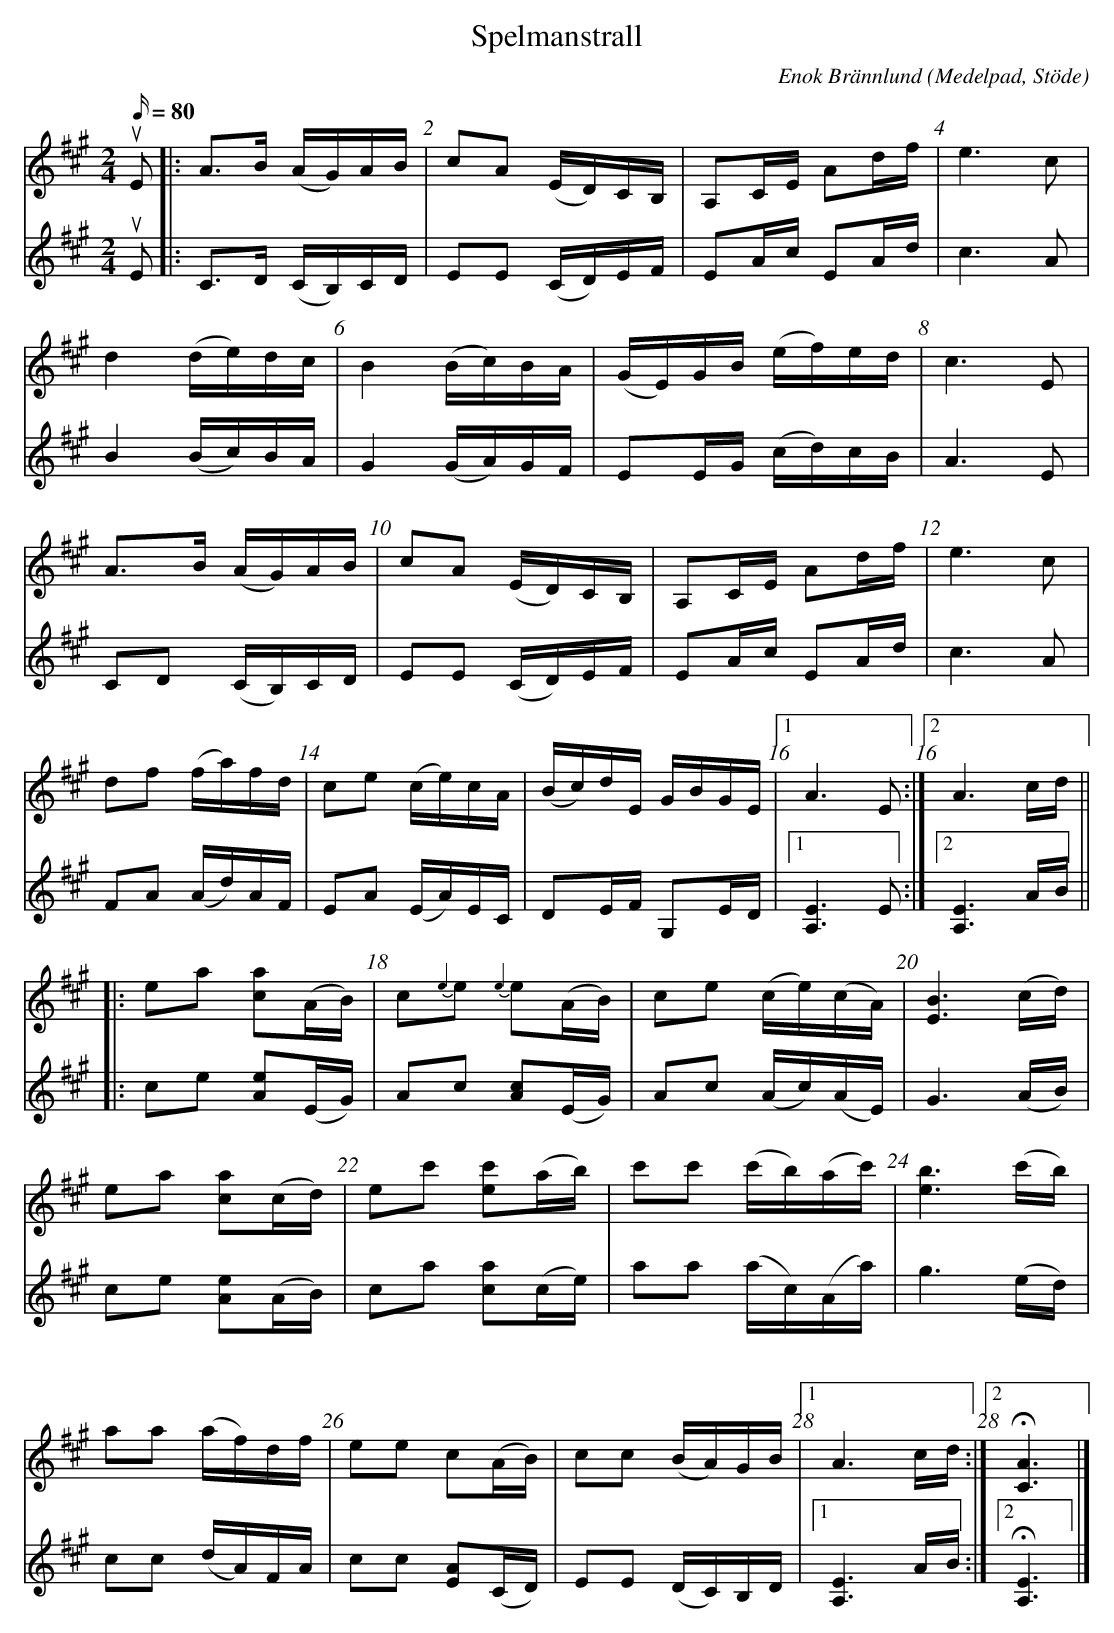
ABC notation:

X:1
T: Spelmanstrall
M: 2/4
L: 1/16
C: Enok Brännlund
O: Medelpad, Stöde
Q: 80
K: A
V:1
V:2
[V:1] uE2 \
[V:2] uE2 \
[V:1]|: A3B     (AG)AB    | c2A2         (ED)CB,  | A,2CE   A2df     | e6     c2   |
[V:2]|: C3D     (CB,)CD   | E2E2         (CD)EF   | E2Ac    E2Ad     | c6     A2   |
[V:1]   d4      (de)dc    | B4           (Bc)BA   | (GE)GB (ef)ed    | c6     E2   |
[V:2]   B4      (Bc)BA    | G4           (GA)GF   | E2EG   (cd)cB    | A6     E2   |
[V:1]   A3B     (AG)AB    | c2A2         (ED)CB,  | A,2CE   A2df     | e6     c2   |
[V:2]   C2D2    (CB,)CD   | E2E2         (CD)EF   | E2Ac    E2Ad     | c6     A2   |
[V:1]   d2f2    (fa)fd    | c2e2         (ce)cA   | (Bc)dE  GBGE     |1 A6    E2  :|2 A6    cd ||
[V:2]   F2A2    (Ad)AF    | E2A2         (EA)EC   | D2EF    G,2ED    |1 [A,E]6 E2  :|2 [A,E]6 AB ||
[V:1]|: e2a2    [ca]2(AB) | c2{e2}e2 {e2}   e2(AB)| c2e2   (ce)(cA)  | [EB]6 (cd)  |
[V:2]|: c2e2    [Ae]2(EG) | A2c2        [Ac]2(EG) | A2c2   (Ac)(AE)  | G6    (AB)  |
[V:1]   e2a2    [ca]2(cd) | e2c'2       [ec']2(ab)| c'2c'2 (c'b)(ac')| [eb]6 (c'b) |
[V:2]   c2e2    [Ae]2(AB) | c2a2        [ca]2(ce) | a2a2   (ac)(Aa)  | g6    (ed)  |
[V:1]   a2a2    (af)df    | e2e2         c2(AB)   | c2c2   (BA)GB    |1 A6     cd  :|2 H[CA]6 |]
[V:2]   c2c2    (dA)FA    | c2c2        [EA]2(CD) | E2E2   (DC)B,D   |1 [A,E]6 AB  :|2 H[A,E]6|]
